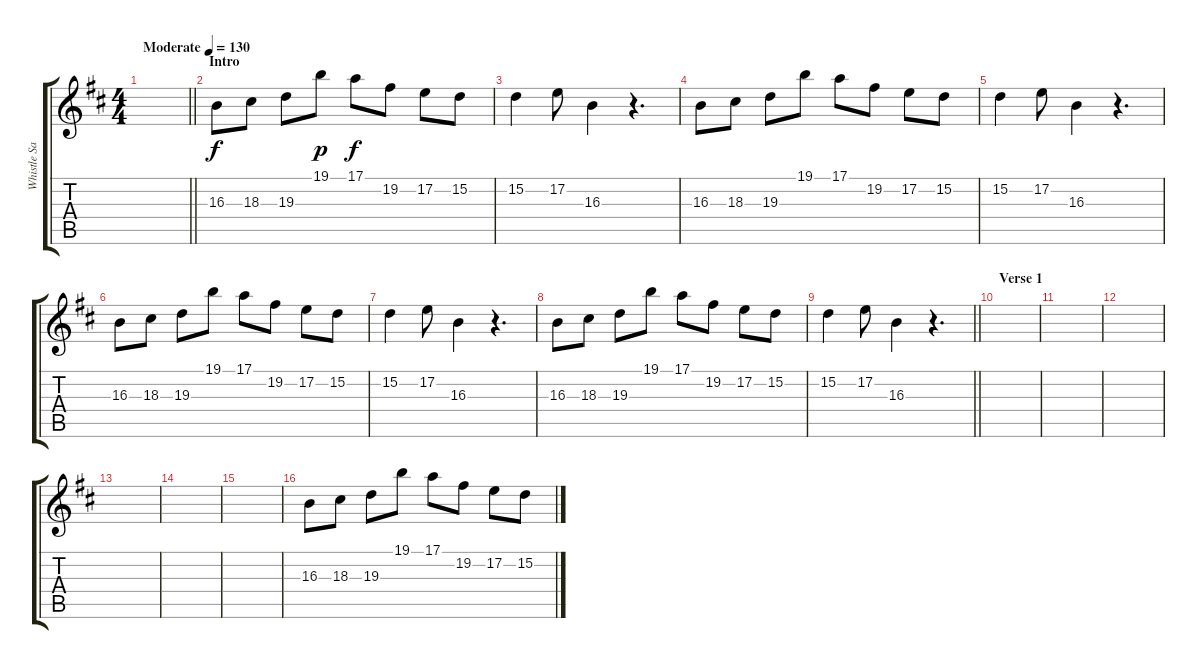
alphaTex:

\track ("Whistle Sample" "Whistle Sa") {instrument whistle}
\staff {score tabs}
\tuning (E4 B3 G3 D3 A2 E2) {hide}
\ts (4 4)
\tempo (130 "Moderate")
\clef g2
\barLineRight lightlight
\ks d
|
\section ("" "Intro")
16.3.8 18.3.8 19.3.8 19.1.8{dy p} 17.1.8{dy f} 19.2.8 17.2.8 15.2.8 |
15.2.4 17.2.8 16.3.4 r.4{d} |
16.3.8 18.3.8 19.3.8 19.1.8 17.1.8 19.2.8 17.2.8 15.2.8 |
15.2.4 17.2.8 16.3.4 r.4{d} |
16.3.8 18.3.8 19.3.8 19.1.8 17.1.8 19.2.8 17.2.8 15.2.8 |
15.2.4 17.2.8 16.3.4 r.4{d} |
16.3.8 18.3.8 19.3.8 19.1.8 17.1.8 19.2.8 17.2.8 15.2.8 |
\barLineRight lightlight
15.2.4 17.2.8 16.3.4 r.4{d} |
\section ("" "Verse 1")
|
|
|
|
|
|
16.3.8 18.3.8 19.3.8 19.1.8 17.1.8 19.2.8 17.2.8 15.2.8
